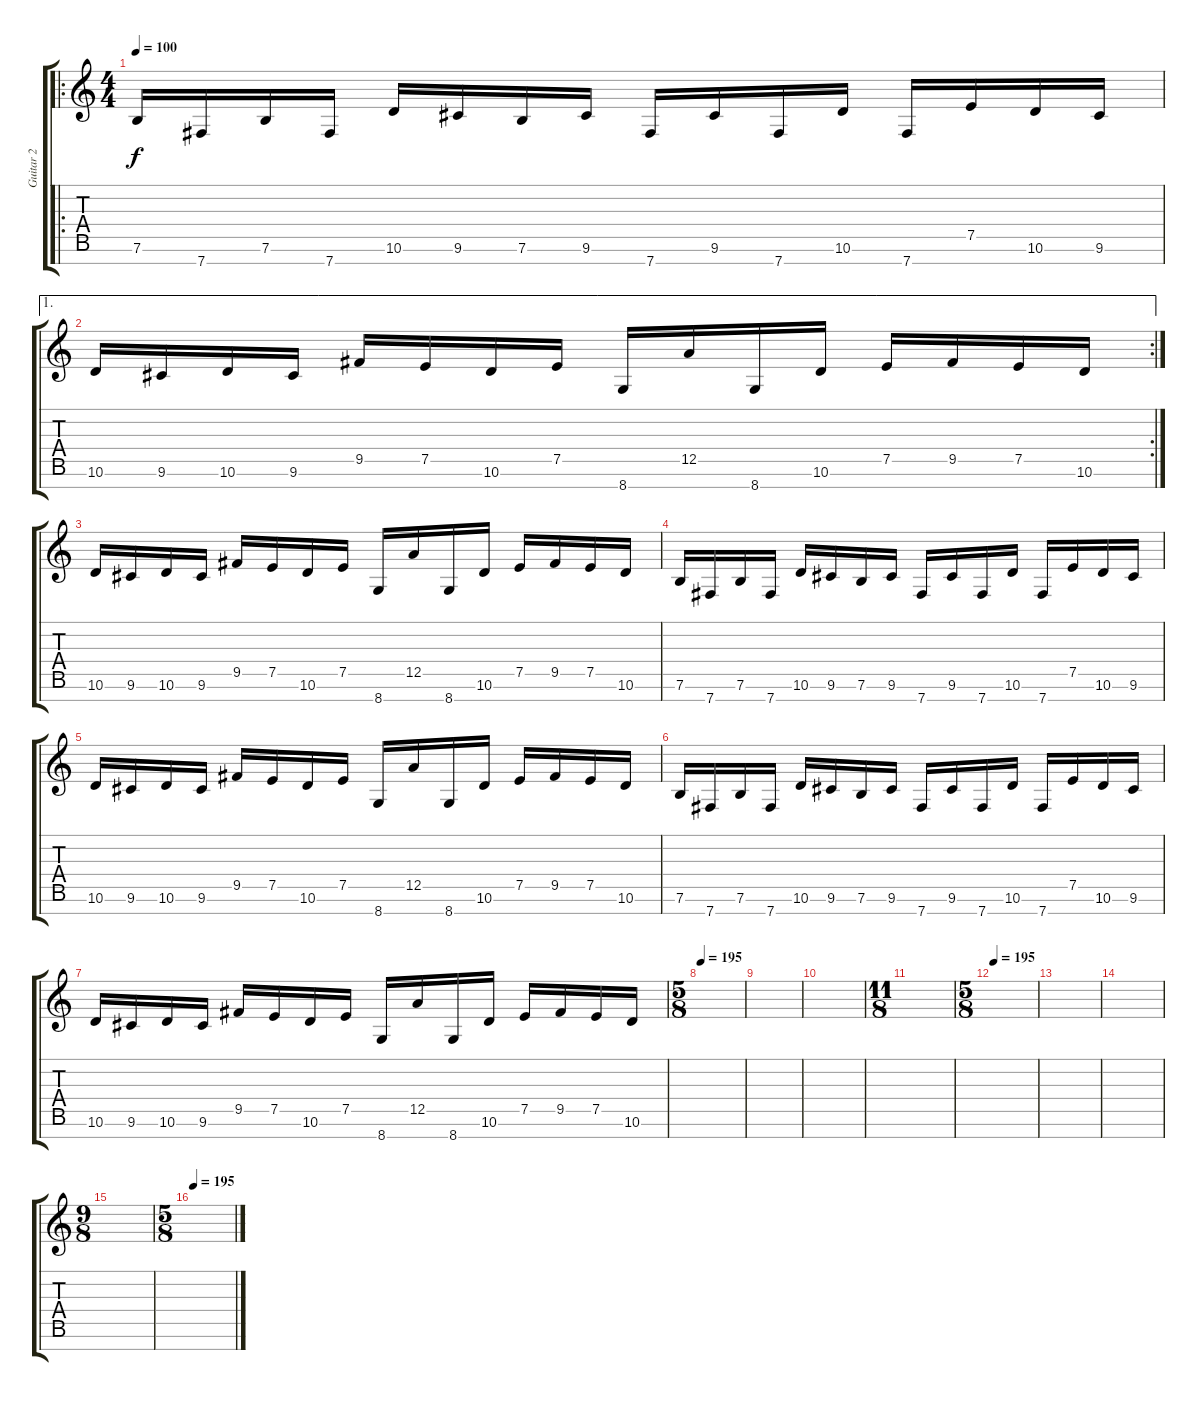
\track ("Guitar 2" "Guitar 2") {instrument distortionguitar}
\staff {score tabs}
\tuning (E4 B3 G3 D3 A2 E2 B1) {hide}
\ro
\ts (4 4)
\tempo 100
\clef g2
\ks c
7.6.16{dy f} 7.7.16 7.6.16 7.7.16 10.6.16 9.6.16 7.6.16 9.6.16 7.7.16 9.6.16 7.7.16 10.6.16 7.7.16 7.5.16 10.6.16 9.6.16 |
\ae 1
\rc 2
10.6.16 9.6.16 10.6.16 9.6.16 9.5.16 7.5.16 10.6.16 7.5.16 8.7.16 12.5.16 8.7.16 10.6.16 7.5.16 9.5.16 7.5.16 10.6.16 |
10.6.16 9.6.16 10.6.16 9.6.16 9.5.16 7.5.16 10.6.16 7.5.16 8.7.16 12.5.16 8.7.16 10.6.16 7.5.16 9.5.16 7.5.16 10.6.16 |
7.6.16 7.7.16 7.6.16 7.7.16 10.6.16 9.6.16 7.6.16 9.6.16 7.7.16 9.6.16 7.7.16 10.6.16 7.7.16 7.5.16 10.6.16 9.6.16 |
10.6.16 9.6.16 10.6.16 9.6.16 9.5.16 7.5.16 10.6.16 7.5.16 8.7.16 12.5.16 8.7.16 10.6.16 7.5.16 9.5.16 7.5.16 10.6.16 |
7.6.16 7.7.16 7.6.16 7.7.16 10.6.16 9.6.16 7.6.16 9.6.16 7.7.16 9.6.16 7.7.16 10.6.16 7.7.16 7.5.16 10.6.16 9.6.16 |
10.6.16 9.6.16 10.6.16 9.6.16 9.5.16 7.5.16 10.6.16 7.5.16 8.7.16 12.5.16 8.7.16 10.6.16 7.5.16 9.5.16 7.5.16 10.6.16 |
\ts (5 8)
\tempo 190
\tempo 195
|
|
|
\ts (11 8)
|
\ts (5 8)
\tempo 190
\tempo 195
|
|
|
\ts (9 8)
|
\ts (5 8)
\tempo 190
\tempo 195
